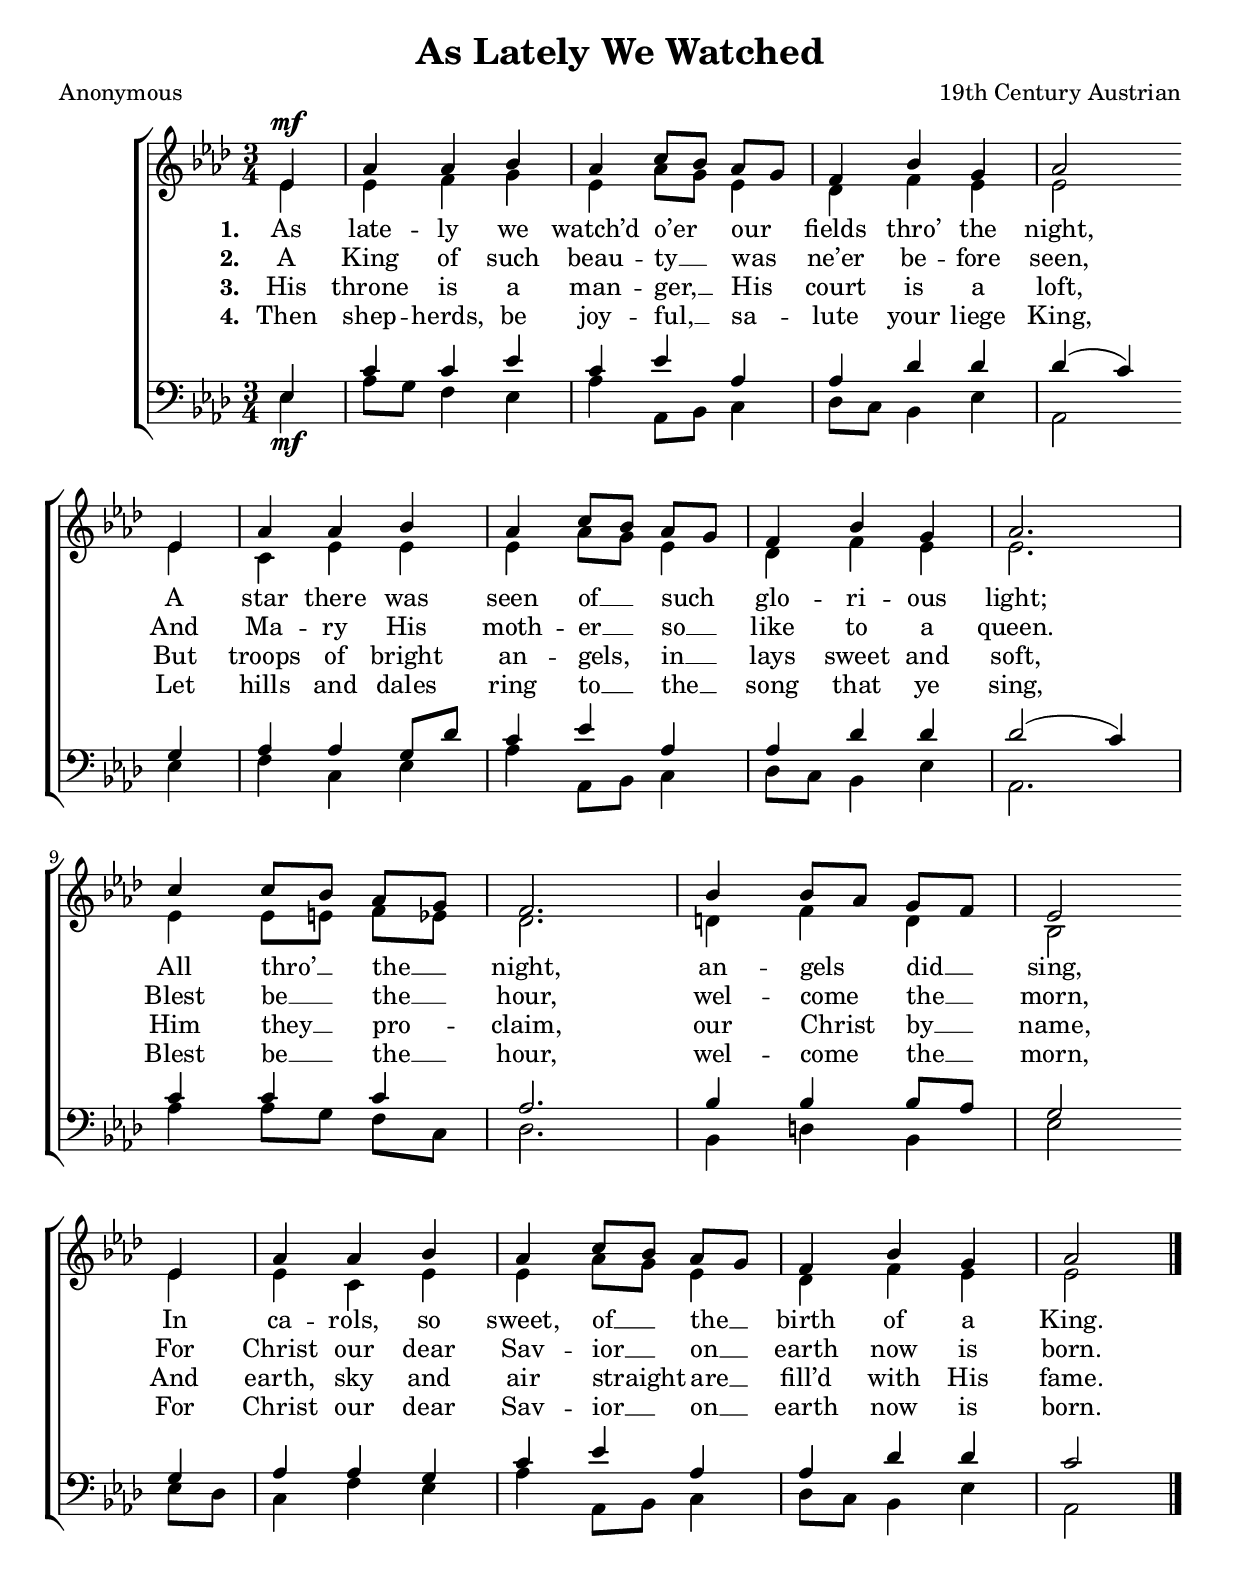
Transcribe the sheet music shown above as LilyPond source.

\version "2.14.2"
\include "util.ly"
\header {
  title = "As Lately We Watched"
  poet = \markup"Anonymous"
  composer = \markup"19th Century Austrian"
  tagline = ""
}

global = {
  \key aes \major
  \time 3/4
  \autoBeamOff
  %\override DynamicLineSpanner #'staff-padding = #0.0
  %\override DynamicLineSpanner #'Y-extent = #'(-1 . 1)
}

sopMusic = \relative c' {
  \partial 4 ees4^\mf |
  aes aes bes |
  aes c8[ bes] aes[ g] |
  f4 bes g |
  
  aes2 \bar""\break ees4 |
  aes4 aes4 bes |
  aes c8[ bes] aes[ g] |
  f4 bes g |
  aes2. | \break
  
  c4 c8[ bes] aes[ g] |
  f2. |
  bes4 bes8[ aes] g[ f] |
  ees2 \bar""\break ees4 |
  
  aes aes bes |
  aes c8[ bes] aes[ g] |
  f4 bes g |
  \partial 2 aes2 \bar "|."
}
sopWords = \lyricmode {
  
}

altoMusic = \relative c' {
  ees4 |
  ees f g |
  ees aes8[ g] ees4 |
  des f ees |
  
  ees2 ees4 |
  c ees ees |
  ees aes8[ g] ees4 |
  des f ees |
  ees2. |
  
  ees4 ees8[ e] f[ ees] |
  des2. |
  d4 f d |
  bes2 ees4 |
  
  ees c ees |
  ees aes8[ g] ees4 |
  des f ees |
  ees2 \bar "|."
}
altoWords = \lyricmode {
  \dropLyricsV
  \set stanza = #"1. "
  As late -- ly we watch’d o’er our fields thro’ the night,
  A star there was seen of __ such glo -- ri -- ous light;
  All thro’ __ the __ night, an -- gels did __ sing,
  In ca -- rols, so sweet, of __ the __ birth of a King.
}
altoWordsII = \lyricmode {
  \dropLyricsV
%\markup\italic
  \set stanza = #"2. "
  A King of such beau -- ty __ was ne’er  be -- fore seen,
  And Ma -- ry His moth -- er __ so __ like to a queen.
  Blest be __ the __ hour, wel -- come the __ morn,
  For Christ our dear Sav -- ior __ on __ earth now is born.
}
altoWordsIII = \lyricmode {
  \dropLyricsV
  \set stanza = #"3. "
  His throne is a man -- ger, __ His court is a loft,
  But troops of bright an -- gels, in __ lays sweet and soft,
  Him they __ pro -- claim, our Christ by __ name,
  And earth, sky and air straight are __ fill’d with His fame.
}
altoWordsIV = \lyricmode {
  \dropLyricsV
  \set stanza = #"4. "
  Then shep -- herds, be joy -- ful, __ sa -- lute your liege King,
  Let hills and dales ring to __ the __ song that ye sing,
  Blest be __ the __ hour, wel -- come the __ morn,
  For Christ our dear Sav -- ior __ on __ earth now is born.
}
altoWordsV = \lyricmode {
}
altoWordsVI = \lyricmode {
}
tenorMusic = \relative c {
  ees4_\mf |
  c' c ees |
  c ees aes, |
  aes des des |
  
  des( c) g |
  aes aes g8[ des'] |
  c4 ees aes, |
  aes des des |
  des2( c4) |
  
  c4 c c |
  aes2. |
  bes4 bes bes8[ aes] |
  g2 g4 |
  
  aes4 aes g |
  c ees aes, |
  aes des des |
  c2 \bar "|."
}
tenorWords = \lyricmode {

}

bassMusic = \relative c {
  ees4 |
  aes8[ g] f4 ees |
  aes aes,8[ bes] c4 |
  des8[ c] bes4 ees |
  
  aes,2 ees'4 |
  f c ees |
  aes aes,8[ bes] c4 |
  des8[ c] bes4 ees |
  aes,2. |
  
  aes'4 aes8[ g] f[ c] |
  des2. |
  bes4 d bes |
  ees2 ees8[ des] |
  
  c4 f ees |
  aes aes,8[ bes] c4 |
  des8[ c] bes4 ees |
  aes,2 \bar "|."
}
bassWords = \lyricmode {

}

pianoRH = \relative c' {
  
}
pianoLH = \relative c' {
  
}

\score {
  <<
   \new ChoirStaff <<
%    \new Lyrics = sopranos \with { \override VerticalAxisGroup #'nonstaff-relatedstaff-spacing = #'((basic-distance . 1)) }
    \new Staff = women <<
      \new Voice = "sopranos" { \voiceOne << \global \sopMusic >> }
      \new Voice = "altos" { \voiceTwo << \global \altoMusic >> }
    >>
    \new Lyrics \with { alignAboveContext = #"women" \override VerticalAxisGroup #'nonstaff-relatedstaff-spacing = #'((basic-distance . 1))} \lyricsto "sopranos" \sopWords
    \new Lyrics = "altosVI"  \with { alignBelowContext = #"women" } \lyricsto "sopranos" \altoWordsVI
    \new Lyrics = "altosV"  \with { alignBelowContext = #"women" } \lyricsto "sopranos" \altoWordsV
    \new Lyrics = "altosIV"  \with { alignBelowContext = #"women" } \lyricsto "sopranos" \altoWordsIV
    \new Lyrics = "altosIII"  \with { alignBelowContext = #"women" } \lyricsto "sopranos" \altoWordsIII
    \new Lyrics = "altosII"  \with { alignBelowContext = #"women" } \lyricsto "sopranos" \altoWordsII
    \new Lyrics = "altos"  \with { alignBelowContext = #"women" \override VerticalAxisGroup #'nonstaff-relatedstaff-spacing = #'((basic-distance . 1)) } \lyricsto "sopranos" \altoWords
   \new Staff = men <<
      \clef bass
      \new Voice = "tenors" { \voiceOne << \global \tenorMusic >> }
      \new Voice = "basses" { \voiceTwo << \global \bassMusic >> }
    >>
    \new Lyrics \with { alignAboveContext = #"men" \override VerticalAxisGroup #'nonstaff-relatedstaff-spacing = #'((basic-distance . 1)) } \lyricsto "tenors" \tenorWords
    \new Lyrics \with { alignBelowContext = #"men" \override VerticalAxisGroup #'nonstaff-relatedstaff-spacing = #'((basic-distance . 1)) } \lyricsto "basses" \bassWords
  >>
%    \new PianoStaff << \new Staff { \new Voice { \pianoRH } } \new Staff { \clef "bass" \pianoLH } >>
  >>
  \layout { }
  \midi {
    \tempo 4 = 120
    \set Staff.midiInstrument = "flute"
  
    \context {
      \Voice
      \remove "Dynamic_performer"
    }
  }
}
